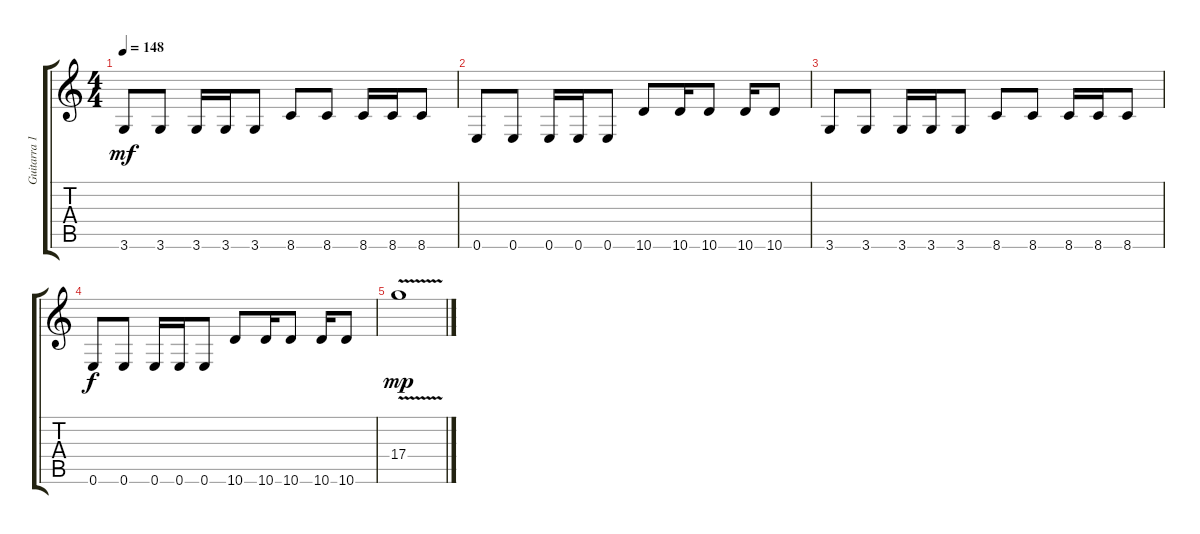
\track ("Guitarra 1" "Guitarra 1") {instrument overdrivenguitar}
\staff {score tabs}
\tuning (E4 B3 G3 D3 A2 E2) {hide}
\ts (4 4)
\tempo 148
\clef g2
\ks c
3.6.8{dy mf} 3.6.8 3.6.16 3.6.16 3.6.8 8.6.8 8.6.8 8.6.16 8.6.16 8.6.8 |
0.6.8 0.6.8 0.6.16 0.6.16 0.6.8 10.6.8 10.6.16 10.6.8 10.6.16 10.6.8 |
3.6.8 3.6.8 3.6.16 3.6.16 3.6.8 8.6.8 8.6.8 8.6.16 8.6.16 8.6.8 |
0.6.8{dy f} 0.6.8 0.6.16 0.6.16 0.6.8 10.6.8 10.6.16 10.6.8 10.6.16 10.6.8 |
17.4{v}.1{dy mp}
